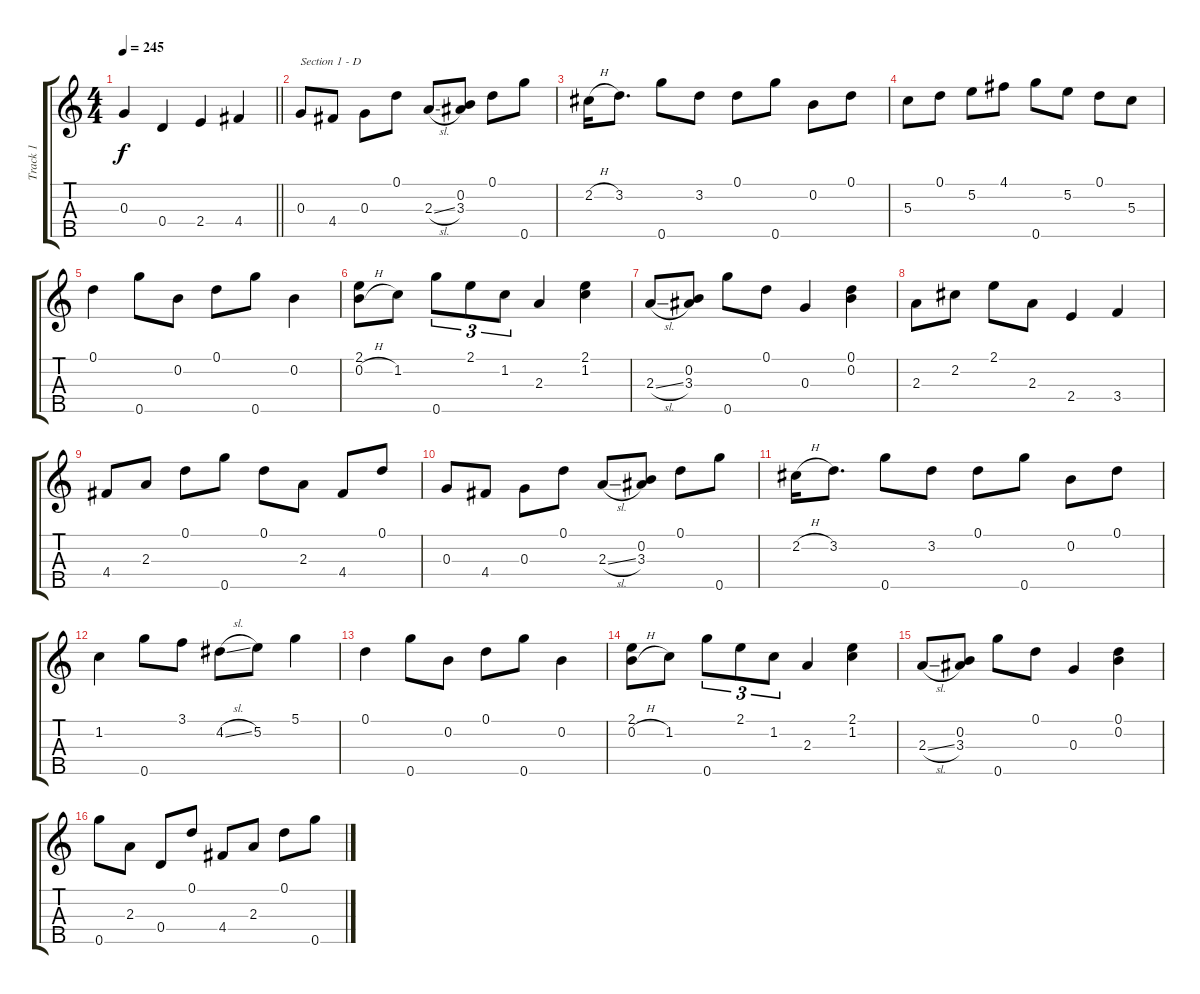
\track ("Track 1" "Track 1") {instrument banjo}
\staff {score tabs}
\tuning (D4 B3 G3 D3 G4) {hide}
\displaytranspose 12
\ts (4 4)
\tempo 245
\clef g2
\barLineRight lightlight
\ks c
0.3.4{dy f} 0.4.4 2.4.4 4.4.4 |
0.3.8{txt "Section 1 - D"} 4.4.8 0.3.8 0.1.8 2.3{sl}.8 (0.2 3.3).8 0.1.8 0.5.8 |
2.2{h}.16 3.2.8{d} 0.5.8 3.2.8 0.1.8 0.5.8 0.2.8 0.1.8 |
5.3.8 0.1.8 5.2.8 4.1.8 0.5.8 5.2.8 0.1.8 5.3.8 |
0.1.4 0.5.8 0.2.8 0.1.8 0.5.8 0.2.4 |
(2.1 0.2{h}).8 1.2.8 0.5.8{tu (3 2)} 2.1.8{tu (3 2)} 1.2.8{tu (3 2)} 2.3.4 (2.1 1.2).4 |
2.3{sl}.8 (0.2 3.3).8 0.5.8 0.1.8 0.3.4 (0.1 0.2).4 |
2.3.8 2.2.8 2.1.8 2.3.8 2.4.4 3.4.4 |
4.4.8 2.3.8 0.1.8 0.5.8 0.1.8 2.3.8 4.4.8 0.1.8 |
0.3.8 4.4.8 0.3.8 0.1.8 2.3{sl}.8 (0.2 3.3).8 0.1.8 0.5.8 |
2.2{h}.16 3.2.8{d} 0.5.8 3.2.8 0.1.8 0.5.8 0.2.8 0.1.8 |
1.2.4 0.5.8 3.1.8 4.2{sl}.8 5.2.8 5.1.4 |
0.1.4 0.5.8 0.2.8 0.1.8 0.5.8 0.2.4 |
(2.1 0.2{h}).8 1.2.8 0.5.8{tu (3 2)} 2.1.8{tu (3 2)} 1.2.8{tu (3 2)} 2.3.4 (2.1 1.2).4 |
2.3{sl}.8 (0.2 3.3).8 0.5.8 0.1.8 0.3.4 (0.1 0.2).4 |
0.5.8 2.3.8 0.4.8 0.1.8 4.4.8 2.3.8 0.1.8 0.5.8
